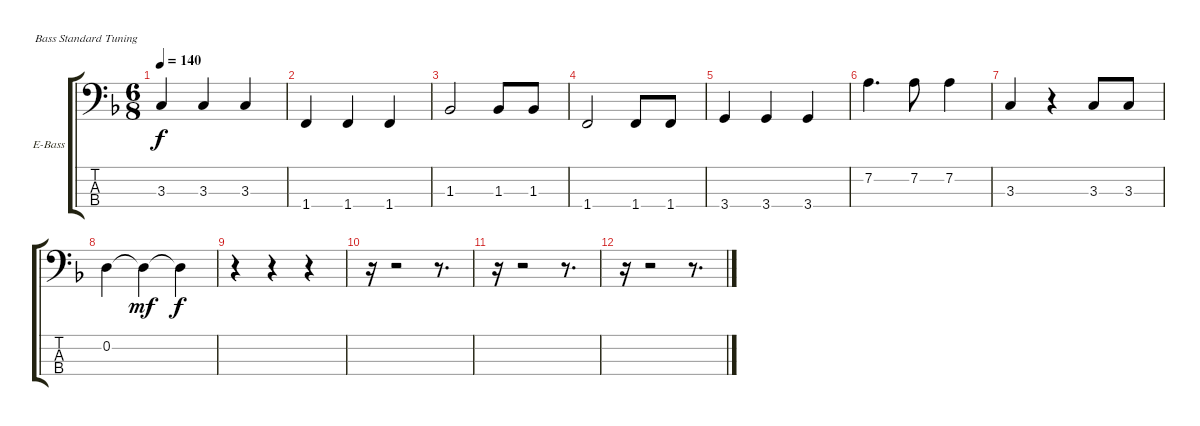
\bracketExtendMode groupsimilarinstruments
\firstSystemTrackNameOrientation horizontal
\otherSystemsTrackNameOrientation horizontal
\track ("Bass" "E-Bass") {instrument electricbassfinger}
\staff {score tabs}
\tuning (G2 D2 A1 E1)
\ts (6 8)
\tempo 140
\clef f4
\ks f
3.3.4{dy f} 3.3.4 3.3.4 |
1.4.4 1.4.4 1.4.4 |
1.3.2 1.3.8 1.3.8 |
1.4.2 1.4.8 1.4.8 |
3.4.4 3.4.4 3.4.4 |
7.2.4{d} 7.2.8 7.2.4 |
3.3.4 r.4 3.3.8 3.3.8 |
0.2.4 0.2{t}.4{dy mf} 0.2{t}.4{dy f} |
r.4 r.4 r.4 |
r.16 r.2 r.8{d} |
r.16 r.2 r.8{d} |
r.16 r.2 r.8{d}
